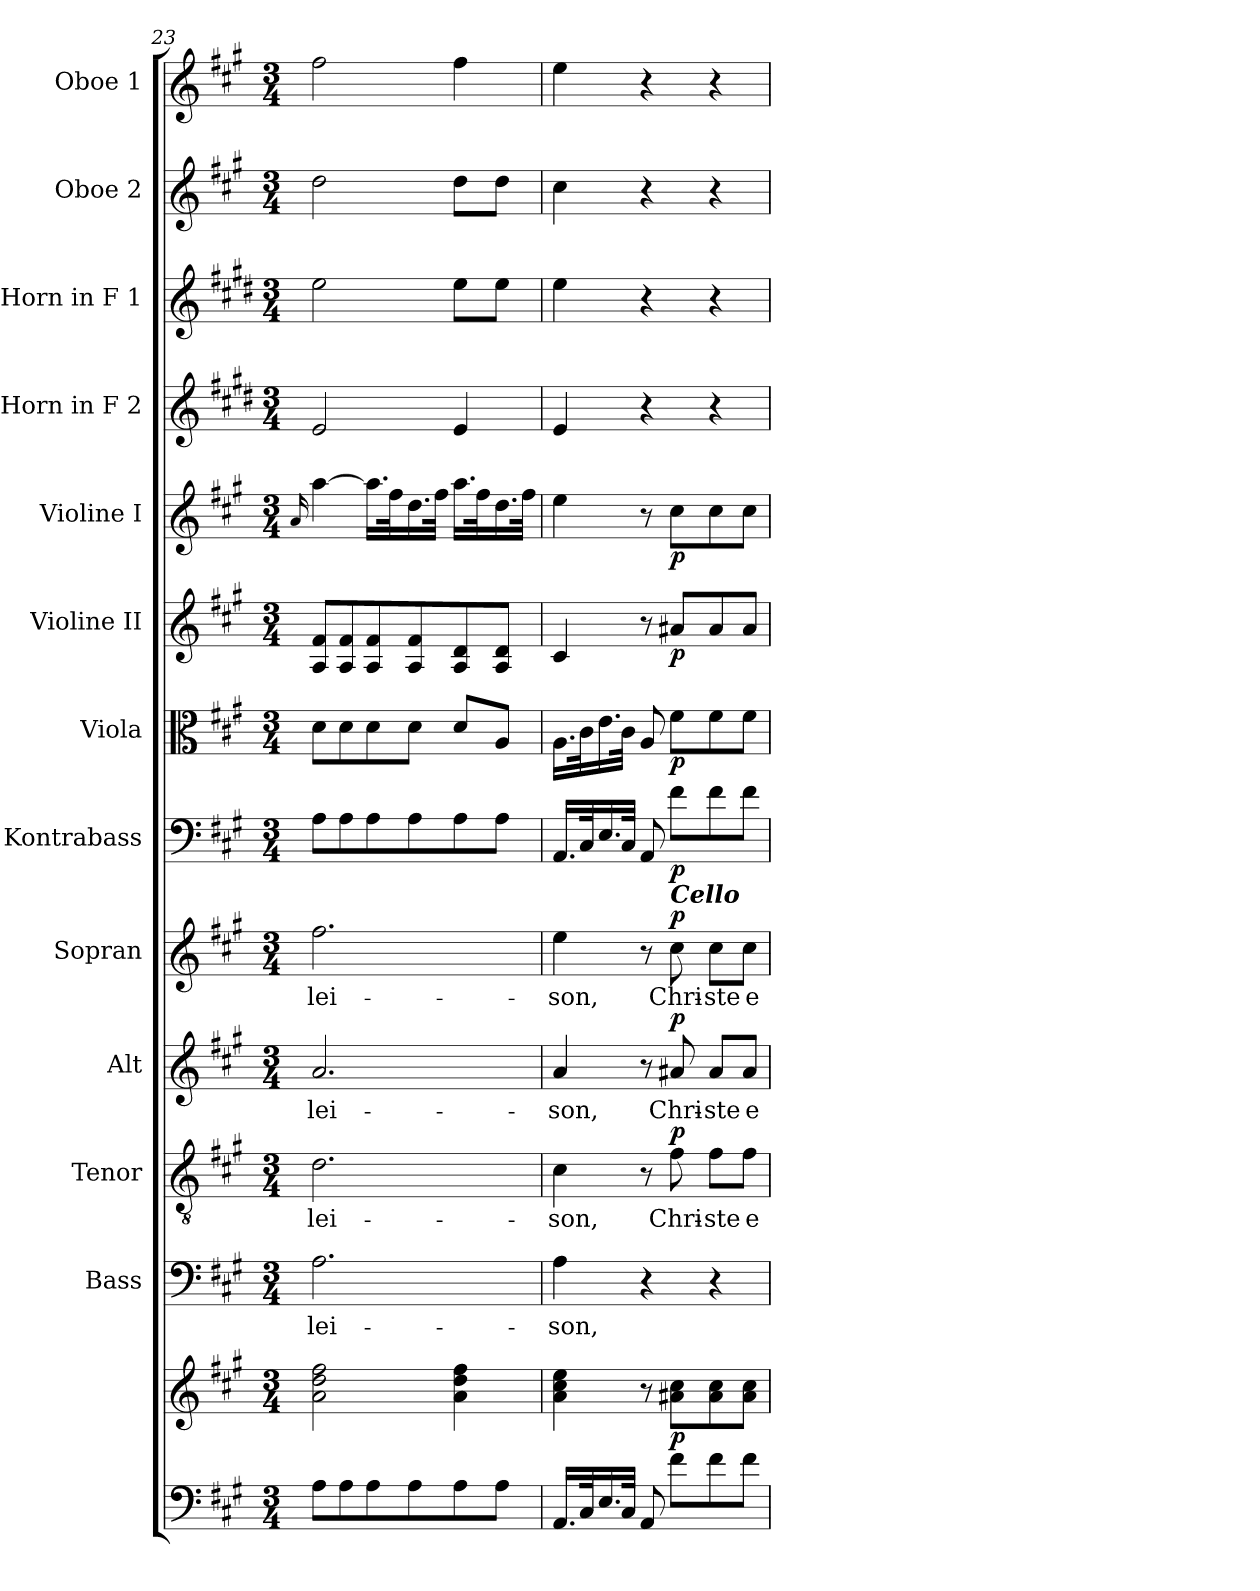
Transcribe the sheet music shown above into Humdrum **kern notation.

**kern	**kern	**dynam	**kern	**text	**kern	**text	**dynam	**kern	**text	**dynam	**kern	**text	**dynam	**kern	**dynam	**kern	**dynam	**kern	**dynam	**kern	**dynam	**kern	**kern	**kern	**kern
*part13	*part13	*part13	*part12	*part12	*part11	*part11	*part11	*part10	*part10	*part10	*part9	*part9	*part9	*part8	*part8	*part7	*part7	*part6	*part6	*part5	*part5	*part4	*part3	*part2	*part1
*staff14	*staff13	*staff13/14	*staff12	*staff12	*staff11	*staff11	*staff11	*staff10	*staff10	*staff10	*staff9	*staff9	*staff9	*staff8	*staff8	*staff7	*staff7	*staff6	*staff6	*staff5	*staff5	*staff4	*staff3	*staff2	*staff1
*	*	*	*I"Bass	*	*I"Tenor	*	*	*I"Alt	*	*	*I"Sopran	*	*	*I"Kontrabass	*	*I"Viola	*	*I"Violine II	*	*I"Violine I	*	*I"Horn in F 2	*I"Horn in F 1	*I"Oboe 2	*I"Oboe 1
*	*	*	*I'B.	*	*I'T.	*	*	*I'A.	*	*	*I'S.	*	*	*I'Kb.	*	*I'Vla.	*	*I'Vl. II	*	*I'Vl. I	*	*	*	*I'Ob.. 2	*I'Ob. 1
*clefF4	*clefG2	*	*clefF4	*	*clefGv2	*	*	*clefG2	*	*	*clefG2	*	*	*clefF4	*	*clefC3	*	*clefG2	*	*clefG2	*	*clefG2	*clefG2	*clefG2	*clefG2
*	*	*	*	*	*	*	*	*	*	*	*	*	*	*ITrd7c12	*	*	*	*	*	*	*	*ITrd4c7	*ITrd4c7	*	*
*k[f#c#g#]	*k[f#c#g#]	*	*k[f#c#g#]	*	*k[f#c#g#]	*	*	*k[f#c#g#]	*	*	*k[f#c#g#]	*	*	*k[f#c#g#]	*	*k[f#c#g#]	*	*k[f#c#g#]	*	*k[f#c#g#]	*	*k[f#c#g#]	*k[f#c#g#]	*k[f#c#g#]	*k[f#c#g#]
*A:	*A:	*	*A:	*	*A:	*	*	*A:	*	*	*A:	*	*	*A:	*	*A:	*	*A:	*	*A:	*	*A:	*A:	*A:	*A:
*M3/4	*M3/4	*	*M3/4	*	*M3/4	*	*	*M3/4	*	*	*M3/4	*	*	*M3/4	*	*M3/4	*	*M3/4	*	*M3/4	*	*M3/4	*M3/4	*M3/4	*M3/4
=23	=23	=23	=23	=23	=23	=23	=23	=23	=23	=23	=23	=23	=23	=23	=23	=23	=23	=23	=23	=23	=23	=23	=23	=23	=23
.	.	.	.	.	.	.	.	.	.	.	.	.	.	.	.	.	.	.	.	16qqa/	.	.	.	.	.
!	!	!	!	!LO:LY:b	!	!LO:LY:b	!	!	!LO:LY:b	!	!	!LO:LY:b	!	!	!	!	!	!	!	!	!	!	!	!	!
8A\L	2a\ 2dd\ 2ff#\	.	2.A\	-lei-	2.d\	-lei-	.	2.a/	-lei-	.	2.ff#\	-lei-	.	8AA\L	.	8d\L	.	8A/ 8f#/L	.	[4aa\	.	2A/	2a\	2dd\	2ff#\
8A\	.	.	.	.	.	.	.	.	.	.	.	.	.	8AA\	.	8d\	.	8A/ 8f#/	.	.	.	.	.	.	.
8A\	.	.	.	.	.	.	.	.	.	.	.	.	.	8AA\	.	8d\	.	8A/ 8f#/	.	16.aa\LL]	.	.	.	.	.
.	.	.	.	.	.	.	.	.	.	.	.	.	.	.	.	.	.	.	.	32ff#\k	.	.	.	.	.
8A\	.	.	.	.	.	.	.	.	.	.	.	.	.	8AA\	.	8d\J	.	8A/ 8f#/	.	16.dd\	.	.	.	.	.
.	.	.	.	.	.	.	.	.	.	.	.	.	.	.	.	.	.	.	.	32ff#\JJk	.	.	.	.	.
8A\	4a\ 4dd\ 4ff#\	.	.	.	.	.	.	.	.	.	.	.	.	8AA\	.	8d/L	.	8A/ 8d/	.	16.aa\LL	.	4A/	8a\L	8dd\L	4ff#\
.	.	.	.	.	.	.	.	.	.	.	.	.	.	.	.	.	.	.	.	32ff#\k	.	.	.	.	.
8A\J	.	.	.	.	.	.	.	.	.	.	.	.	.	8AA\J	.	8A/J	.	8A/ 8d/J	.	16.dd\	.	.	8a\J	8dd\J	.
.	.	.	.	.	.	.	.	.	.	.	.	.	.	.	.	.	.	.	.	32ff#\JJk	.	.	.	.	.
!!LO:PB:g=z
=24	=24	=24	=24	=24	=24	=24	=24	=24	=24	=24	=24	=24	=24	=24	=24	=24	=24	=24	=24	=24	=24	=24	=24	=24	=24
!	!	!	!	!LO:LY:b	!	!LO:LY:b	!	!	!LO:LY:b	!	!	!LO:LY:b	!	!	!	!	!	!	!	!	!	!	!	!	!
16.AA/LL	4a\ 4cc#\ 4ee\	.	4A\	-son,	4c#\	-son,	.	4a/	-son,	.	4ee\	-son,	.	16.AAA/LL	.	16.A\LL	.	4c#/	.	4ee\	.	4A/	4a\	4cc#\	4ee\
32C#/k	.	.	.	.	.	.	.	.	.	.	.	.	.	32CC#/k	.	32c#\k	.	.	.	.	.	.	.	.	.
16.E/	.	.	.	.	.	.	.	.	.	.	.	.	.	16.EE/	.	16.e\	.	.	.	.	.	.	.	.	.
32C#/JJk	.	.	.	.	.	.	.	.	.	.	.	.	.	32CC#/JJk	.	32c#\JJk	.	.	.	.	.	.	.	.	.
8AA/	8r	.	4r	.	8r	.	.	8r	.	.	8r	.	.	8AAA/	.	8A/	.	8r	.	8r	.	4r	4r	4r	4r
!	!	!	!	!	!	!	!	!	!	!	!	!	!	!LO:TX:b:Bi:t=Cello	!	!	!	!	!	!	!	!	!	!	!
!	!	!LO:DY:b	!	!	!	!LO:LY:b	!LO:DY:a	!	!LO:LY:b	!LO:DY:a	!	!LO:LY:b	!LO:DY:a	!	!LO:DY:b	!	!LO:DY:b	!	!LO:DY:b	!	!LO:DY:b	!	!	!	!
8f#\L	8a#X\ 8cc#\L	p	.	.	8f#\	Chri-	p	8a#X/	Chri-	p	8cc#\	Chri-	p	8F#\L	p	8f#\L	p	8a#X/L	p	8cc#\L	p	.	.	.	.
!	!	!	!	!	!	!LO:LY:b	!	!	!LO:LY:b	!	!	!LO:LY:b	!	!	!	!	!	!	!	!	!	!	!	!	!
8f#\	8a#\ 8cc#\	.	4r	.	8f#\L	-ste	.	8a#/L	-ste	.	8cc#\L	-ste	.	8F#\	.	8f#\	.	8a#/	.	8cc#\	.	4r	4r	4r	4r
!	!	!	!	!	!	!LO:LY:b	!	!	!LO:LY:b	!	!	!LO:LY:b	!	!	!	!	!	!	!	!	!	!	!	!	!
8f#\J	8a#\ 8cc#\J	.	.	.	8f#\J	e-	.	8a#/J	e-	.	8cc#\J	e-	.	8F#\J	.	8f#\J	.	8a#/J	.	8cc#\J	.	.	.	.	.
=	=	=	=	=	=	=	=	=	=	=	=	=	=	=	=	=	=	=	=	=	=	=	=	=	=
*-	*-	*-	*-	*-	*-	*-	*-	*-	*-	*-	*-	*-	*-	*-	*-	*-	*-	*-	*-	*-	*-	*-	*-	*-	*-
